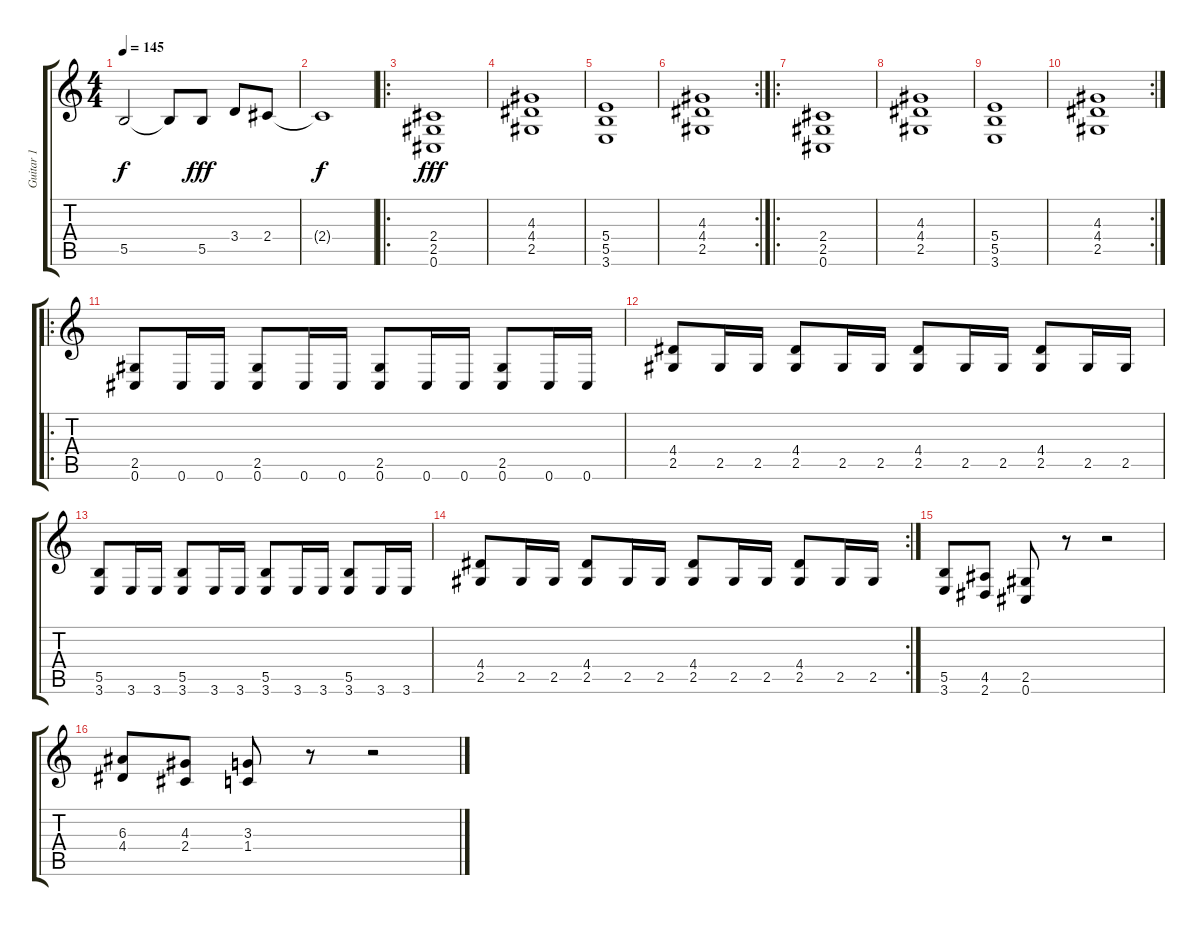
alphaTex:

\track ("Guitar 1" "Guitar 1") {instrument distortionguitar}
\staff {score tabs}
\tuning (Db4 Ab3 E3 B2 Gb2 Db2) {hide}
\ts (4 4)
\tempo 145
\clef g2
\ks c
5.5{t}.2{dy f} 5.5{t}.8 5.5.8{dy fff} 3.4.8 2.4.8 |
2.4{t}.1{dy f} |
\ro
(2.4 2.5 0.6).1{dy fff} |
(4.3 4.4 2.5).1 |
(5.4 5.5 3.6).1 |
\rc 2
(4.3 4.4 2.5).1 |
\ro
(2.4 2.5 0.6).1 |
(4.3 4.4 2.5).1 |
(5.4 5.5 3.6).1 |
\rc 2
(4.3 4.4 2.5).1 |
\ro
(2.5 0.6).8 0.6.16 0.6.16 (2.5 0.6).8 0.6.16 0.6.16 (2.5 0.6).8 0.6.16 0.6.16 (2.5 0.6).8 0.6.16 0.6.16 |
(4.4 2.5).8 2.5.16 2.5.16 (4.4 2.5).8 2.5.16 2.5.16 (4.4 2.5).8 2.5.16 2.5.16 (4.4 2.5).8 2.5.16 2.5.16 |
(5.5 3.6).8 3.6.16 3.6.16 (5.5 3.6).8 3.6.16 3.6.16 (5.5 3.6).8 3.6.16 3.6.16 (5.5 3.6).8 3.6.16 3.6.16 |
\rc 2
(4.4 2.5).8 2.5.16 2.5.16 (4.4 2.5).8 2.5.16 2.5.16 (4.4 2.5).8 2.5.16 2.5.16 (4.4 2.5).8 2.5.16 2.5.16 |
(5.5 3.6).8 (4.5 2.6).8 (2.5 0.6).8 r.8 r.2 |
(6.3 4.4).8 (4.3 2.4).8 (3.3 1.4).8 r.8 r.2
